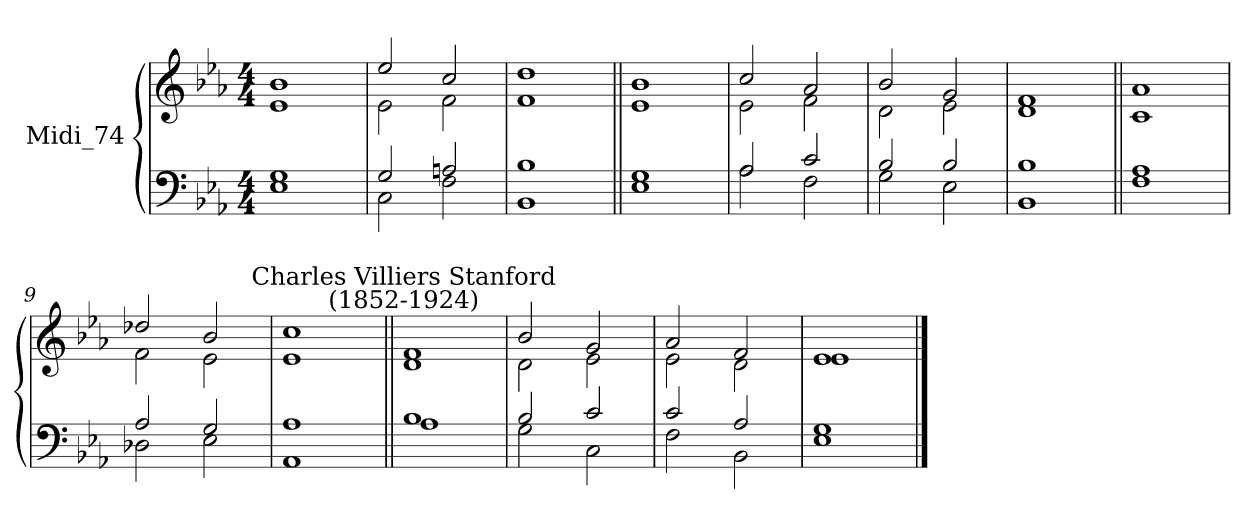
**kern	**kern
*part2	*part1
*staff2	*staff1
*I"Midi_74	*I"Midi_74
*clefF4	*clefG2
*k[b-e-a-]	*k[b-e-a-]
*E-:	*E-:
*M4/4	*M4/4
=1	=1
*^	*^
1G/	1E-\	1b-/	1e-\
=2	=2	=2	=2
2G/	2C\	2ee-/	2e-\
2An/	2F\	2cc/	2f\
=3	=3	=3	=3
1B-/	1BB-\	1dd/	1f\
=4||	=4||	=4||	=4||
1G/	1E-\	1b-/	1e-\
=5	=5	=5	=5
2A-/	2A-\	2cc/	2e-\
2c/	2F\	2a-/	2f\
=6	=6	=6	=6
2B-/	2G\	2b-/	2d\
2B-/	2E-\	2g/	2e-\
=7	=7	=7	=7
1B-/	1BB-\	1f/	1d\
=8||	=8||	=8||	=8||
1A-/	1F\	1a-/	1c\
=9	=9	=9	=9
2A-/	2D-X\	2dd-X/	2f\
2G/	2E-\	2b-/	2e-\
=10	=10	=10	=10
1A-/	1AA-\	1cc/	1e-\
=11||	=11||	=11||	=11||
!	!	!LO:TX:a:cj:t=Charles Villiers Stanford\n(1852-1924)	!
1B-/	1A-\	1f/	1d\
=12	=12	=12	=12
2B-/	2G\	2b-/	2d\
2c/	2C\	2g/	2e-\
=13	=13	=13	=13
2c/	2F\	2a-/	2e-\
2A-/	2BB-\	2f/	2d\
=14	=14	=14	=14
1G/	1E-\	1e-/	1e-\
*v	*v	*	*
*	*v	*v
==	==
*-	*-
